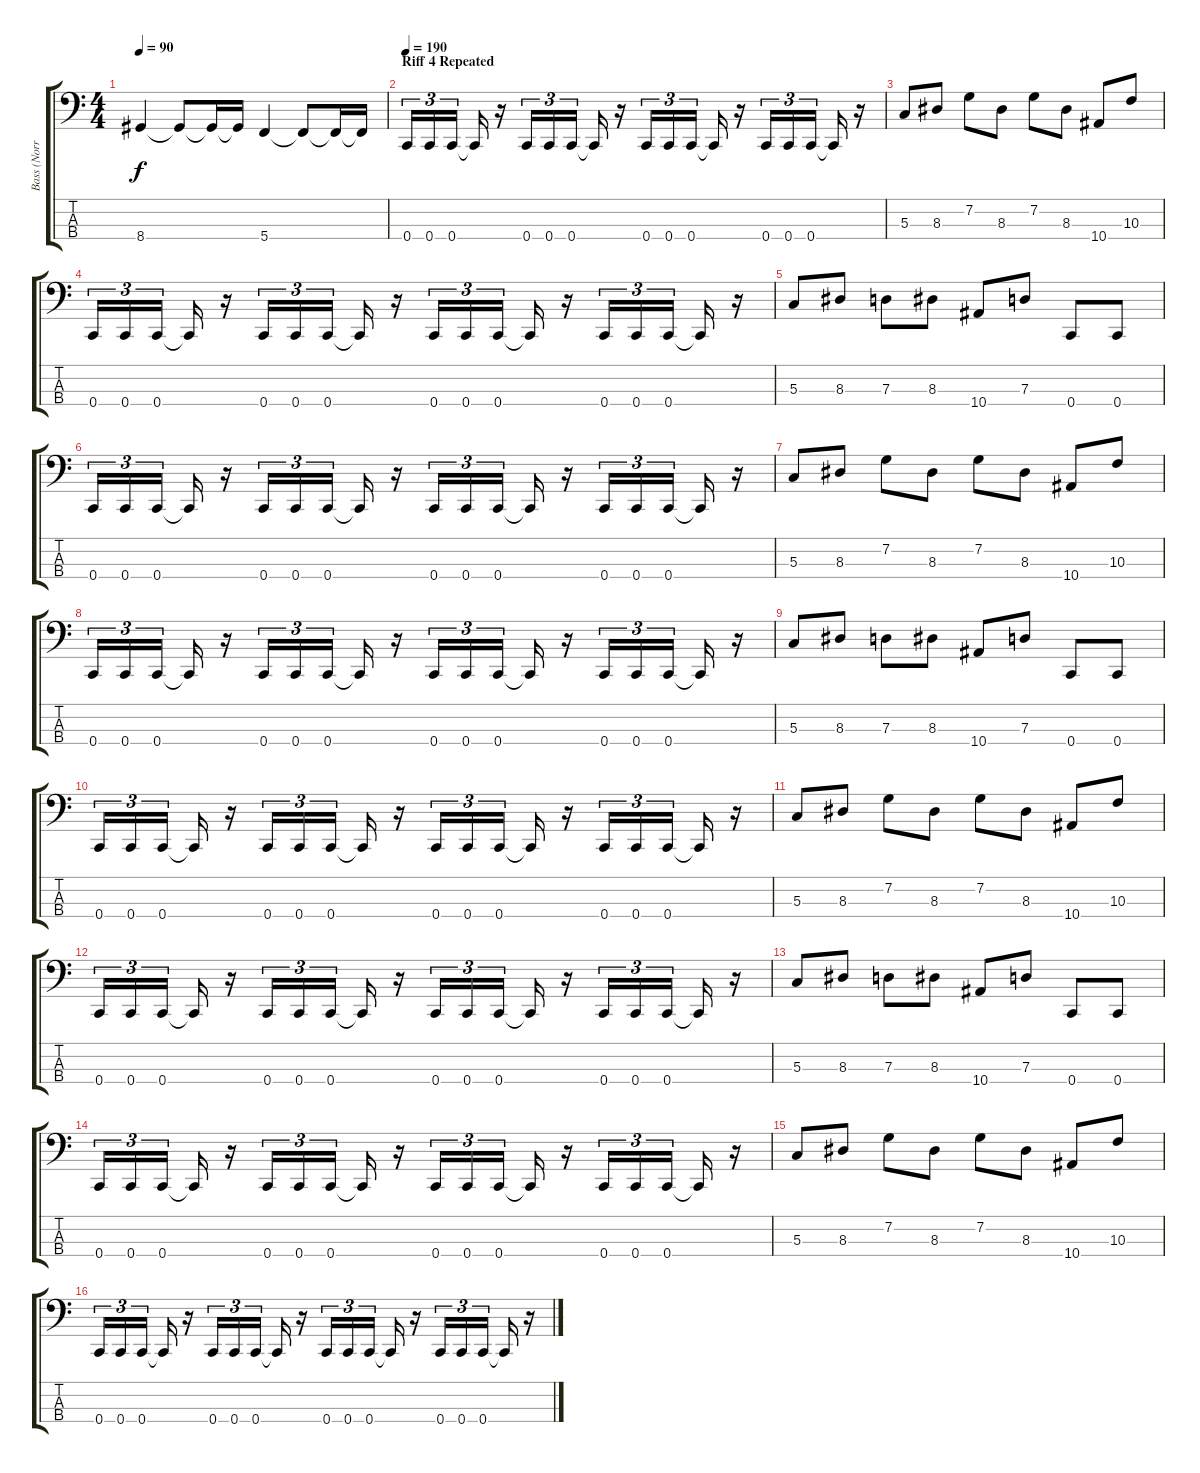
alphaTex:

\track ("Bass (Norris)" "Bass (Norr") {instrument electricbasspick}
\staff {score tabs}
\tuning (F2 C2 G1 C1) {hide}
\ts (4 4)
\tempo 90
\clef f4
\ks c
8.4.4{dy f} 8.4{t}.8 8.4{t}.16 8.4{t}.16 5.4.4 5.4{t}.8 5.4{t}.16 5.4{t}.16 |
\section ("" "Riff 4 Repeated")
\tempo 190
0.4.16{tu (3 2)} 0.4.16{tu (3 2)} 0.4.16{tu (3 2)} 0.4{t}.16 r.16 0.4.16{tu (3 2)} 0.4.16{tu (3 2)} 0.4.16{tu (3 2)} 0.4{t}.16 r.16 0.4.16{tu (3 2)} 0.4.16{tu (3 2)} 0.4.16{tu (3 2)} 0.4{t}.16 r.16 0.4.16{tu (3 2)} 0.4.16{tu (3 2)} 0.4.16{tu (3 2)} 0.4{t}.16 r.16 |
5.3.8 8.3.8 7.2.8 8.3.8 7.2.8 8.3.8 10.4.8 10.3.8 |
0.4.16{tu (3 2)} 0.4.16{tu (3 2)} 0.4.16{tu (3 2)} 0.4{t}.16 r.16 0.4.16{tu (3 2)} 0.4.16{tu (3 2)} 0.4.16{tu (3 2)} 0.4{t}.16 r.16 0.4.16{tu (3 2)} 0.4.16{tu (3 2)} 0.4.16{tu (3 2)} 0.4{t}.16 r.16 0.4.16{tu (3 2)} 0.4.16{tu (3 2)} 0.4.16{tu (3 2)} 0.4{t}.16 r.16 |
5.3.8 8.3.8 7.3.8 8.3.8 10.4.8 7.3.8 0.4.8 0.4.8 |
0.4.16{tu (3 2)} 0.4.16{tu (3 2)} 0.4.16{tu (3 2)} 0.4{t}.16 r.16 0.4.16{tu (3 2)} 0.4.16{tu (3 2)} 0.4.16{tu (3 2)} 0.4{t}.16 r.16 0.4.16{tu (3 2)} 0.4.16{tu (3 2)} 0.4.16{tu (3 2)} 0.4{t}.16 r.16 0.4.16{tu (3 2)} 0.4.16{tu (3 2)} 0.4.16{tu (3 2)} 0.4{t}.16 r.16 |
5.3.8 8.3.8 7.2.8 8.3.8 7.2.8 8.3.8 10.4.8 10.3.8 |
0.4.16{tu (3 2)} 0.4.16{tu (3 2)} 0.4.16{tu (3 2)} 0.4{t}.16 r.16 0.4.16{tu (3 2)} 0.4.16{tu (3 2)} 0.4.16{tu (3 2)} 0.4{t}.16 r.16 0.4.16{tu (3 2)} 0.4.16{tu (3 2)} 0.4.16{tu (3 2)} 0.4{t}.16 r.16 0.4.16{tu (3 2)} 0.4.16{tu (3 2)} 0.4.16{tu (3 2)} 0.4{t}.16 r.16 |
5.3.8 8.3.8 7.3.8 8.3.8 10.4.8 7.3.8 0.4.8 0.4.8 |
0.4.16{tu (3 2)} 0.4.16{tu (3 2)} 0.4.16{tu (3 2)} 0.4{t}.16 r.16 0.4.16{tu (3 2)} 0.4.16{tu (3 2)} 0.4.16{tu (3 2)} 0.4{t}.16 r.16 0.4.16{tu (3 2)} 0.4.16{tu (3 2)} 0.4.16{tu (3 2)} 0.4{t}.16 r.16 0.4.16{tu (3 2)} 0.4.16{tu (3 2)} 0.4.16{tu (3 2)} 0.4{t}.16 r.16 |
5.3.8 8.3.8 7.2.8 8.3.8 7.2.8 8.3.8 10.4.8 10.3.8 |
0.4.16{tu (3 2)} 0.4.16{tu (3 2)} 0.4.16{tu (3 2)} 0.4{t}.16 r.16 0.4.16{tu (3 2)} 0.4.16{tu (3 2)} 0.4.16{tu (3 2)} 0.4{t}.16 r.16 0.4.16{tu (3 2)} 0.4.16{tu (3 2)} 0.4.16{tu (3 2)} 0.4{t}.16 r.16 0.4.16{tu (3 2)} 0.4.16{tu (3 2)} 0.4.16{tu (3 2)} 0.4{t}.16 r.16 |
5.3.8 8.3.8 7.3.8 8.3.8 10.4.8 7.3.8 0.4.8 0.4.8 |
0.4.16{tu (3 2)} 0.4.16{tu (3 2)} 0.4.16{tu (3 2)} 0.4{t}.16 r.16 0.4.16{tu (3 2)} 0.4.16{tu (3 2)} 0.4.16{tu (3 2)} 0.4{t}.16 r.16 0.4.16{tu (3 2)} 0.4.16{tu (3 2)} 0.4.16{tu (3 2)} 0.4{t}.16 r.16 0.4.16{tu (3 2)} 0.4.16{tu (3 2)} 0.4.16{tu (3 2)} 0.4{t}.16 r.16 |
5.3.8 8.3.8 7.2.8 8.3.8 7.2.8 8.3.8 10.4.8 10.3.8 |
0.4.16{tu (3 2)} 0.4.16{tu (3 2)} 0.4.16{tu (3 2)} 0.4{t}.16 r.16 0.4.16{tu (3 2)} 0.4.16{tu (3 2)} 0.4.16{tu (3 2)} 0.4{t}.16 r.16 0.4.16{tu (3 2)} 0.4.16{tu (3 2)} 0.4.16{tu (3 2)} 0.4{t}.16 r.16 0.4.16{tu (3 2)} 0.4.16{tu (3 2)} 0.4.16{tu (3 2)} 0.4{t}.16 r.16
